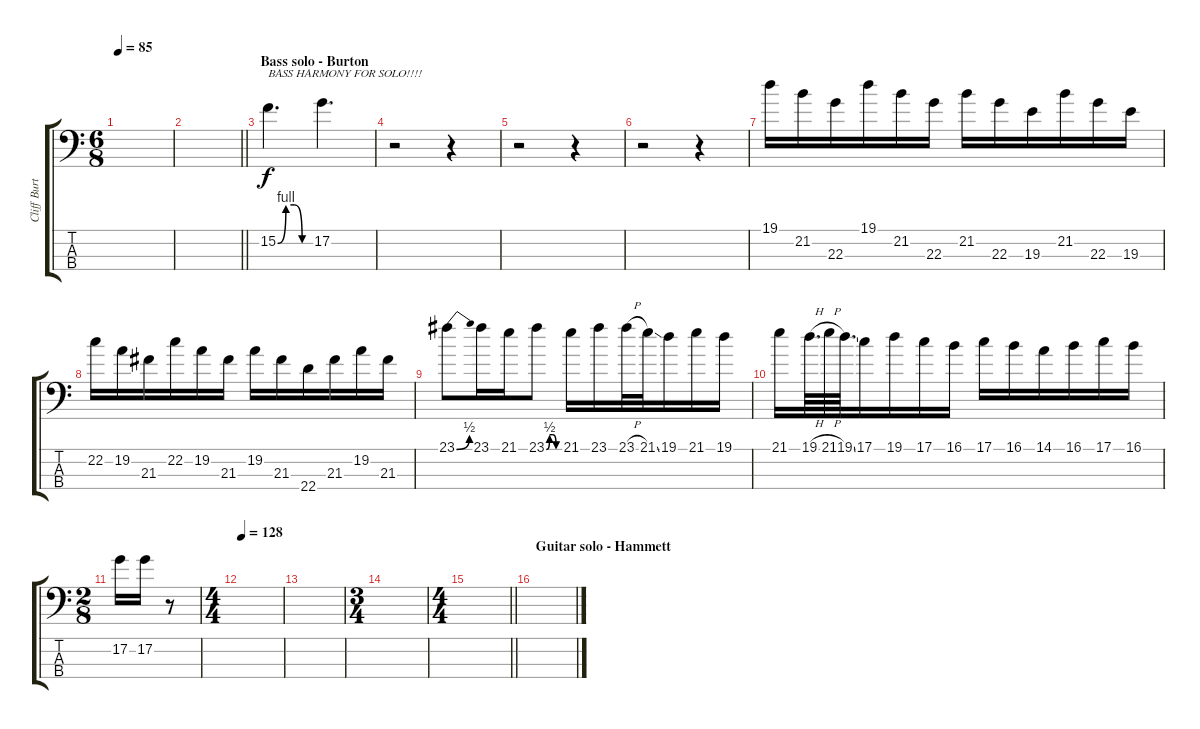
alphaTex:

\track ("Cliff Burton" "Cliff Burt") {instrument electricbassfinger}
\staff {score tabs}
\tuning (G2 D2 A1 E1) {hide}
\ts (6 8)
\tempo 85
\clef f4
\ks c
|
\barLineRight lightlight
|
\section ("" "Bass solo - Burton")
15.2{be (custom 0 0 15 4 30 4 45 0 60 0)}.4{d txt "BASS HARMONY FOR SOLO!!!!" volume 16 instrument electricbassfinger} 17.2.4{d} |
r.2 r.4 |
r.2 r.4 |
r.2 r.4 |
19.1.16 21.2.16 22.3.16 19.1.16 21.2.16 22.3.16 21.2.16 22.3.16 19.3.16 21.2.16 22.3.16 19.3.16 |
22.2.16 19.2.16 21.3.16 22.2.16 19.2.16 21.3.16 19.2.16 21.3.16 22.4.16 21.3.16 19.2.16 21.3.16 |
23.1{be (bend 0 0 60 2)}.8 23.1.16 21.1.16 23.1{be (custom 0 0 15 2 30 2 45 0 60 0)}.8 21.1.16 23.1.16 23.1{h}.32 21.1{ss}.32 19.1.16 21.1.16 19.1.16 |
21.1.16 19.1{h}.64{d} 21.1{h}.64 19.1{ss}.64{d} 17.1.16 19.1.16 17.1.16 16.1.16 17.1.16 16.1.16 14.1.16 16.1.16 17.1.16 16.1.16 |
\ts (2 8)
17.2.16 17.2.16 r.8 |
\ts (4 4)
\tempo 128
|
|
\ts (3 4)
|
\ts (4 4)
\barLineRight lightlight
|
\section ("" "Guitar solo - Hammett")
